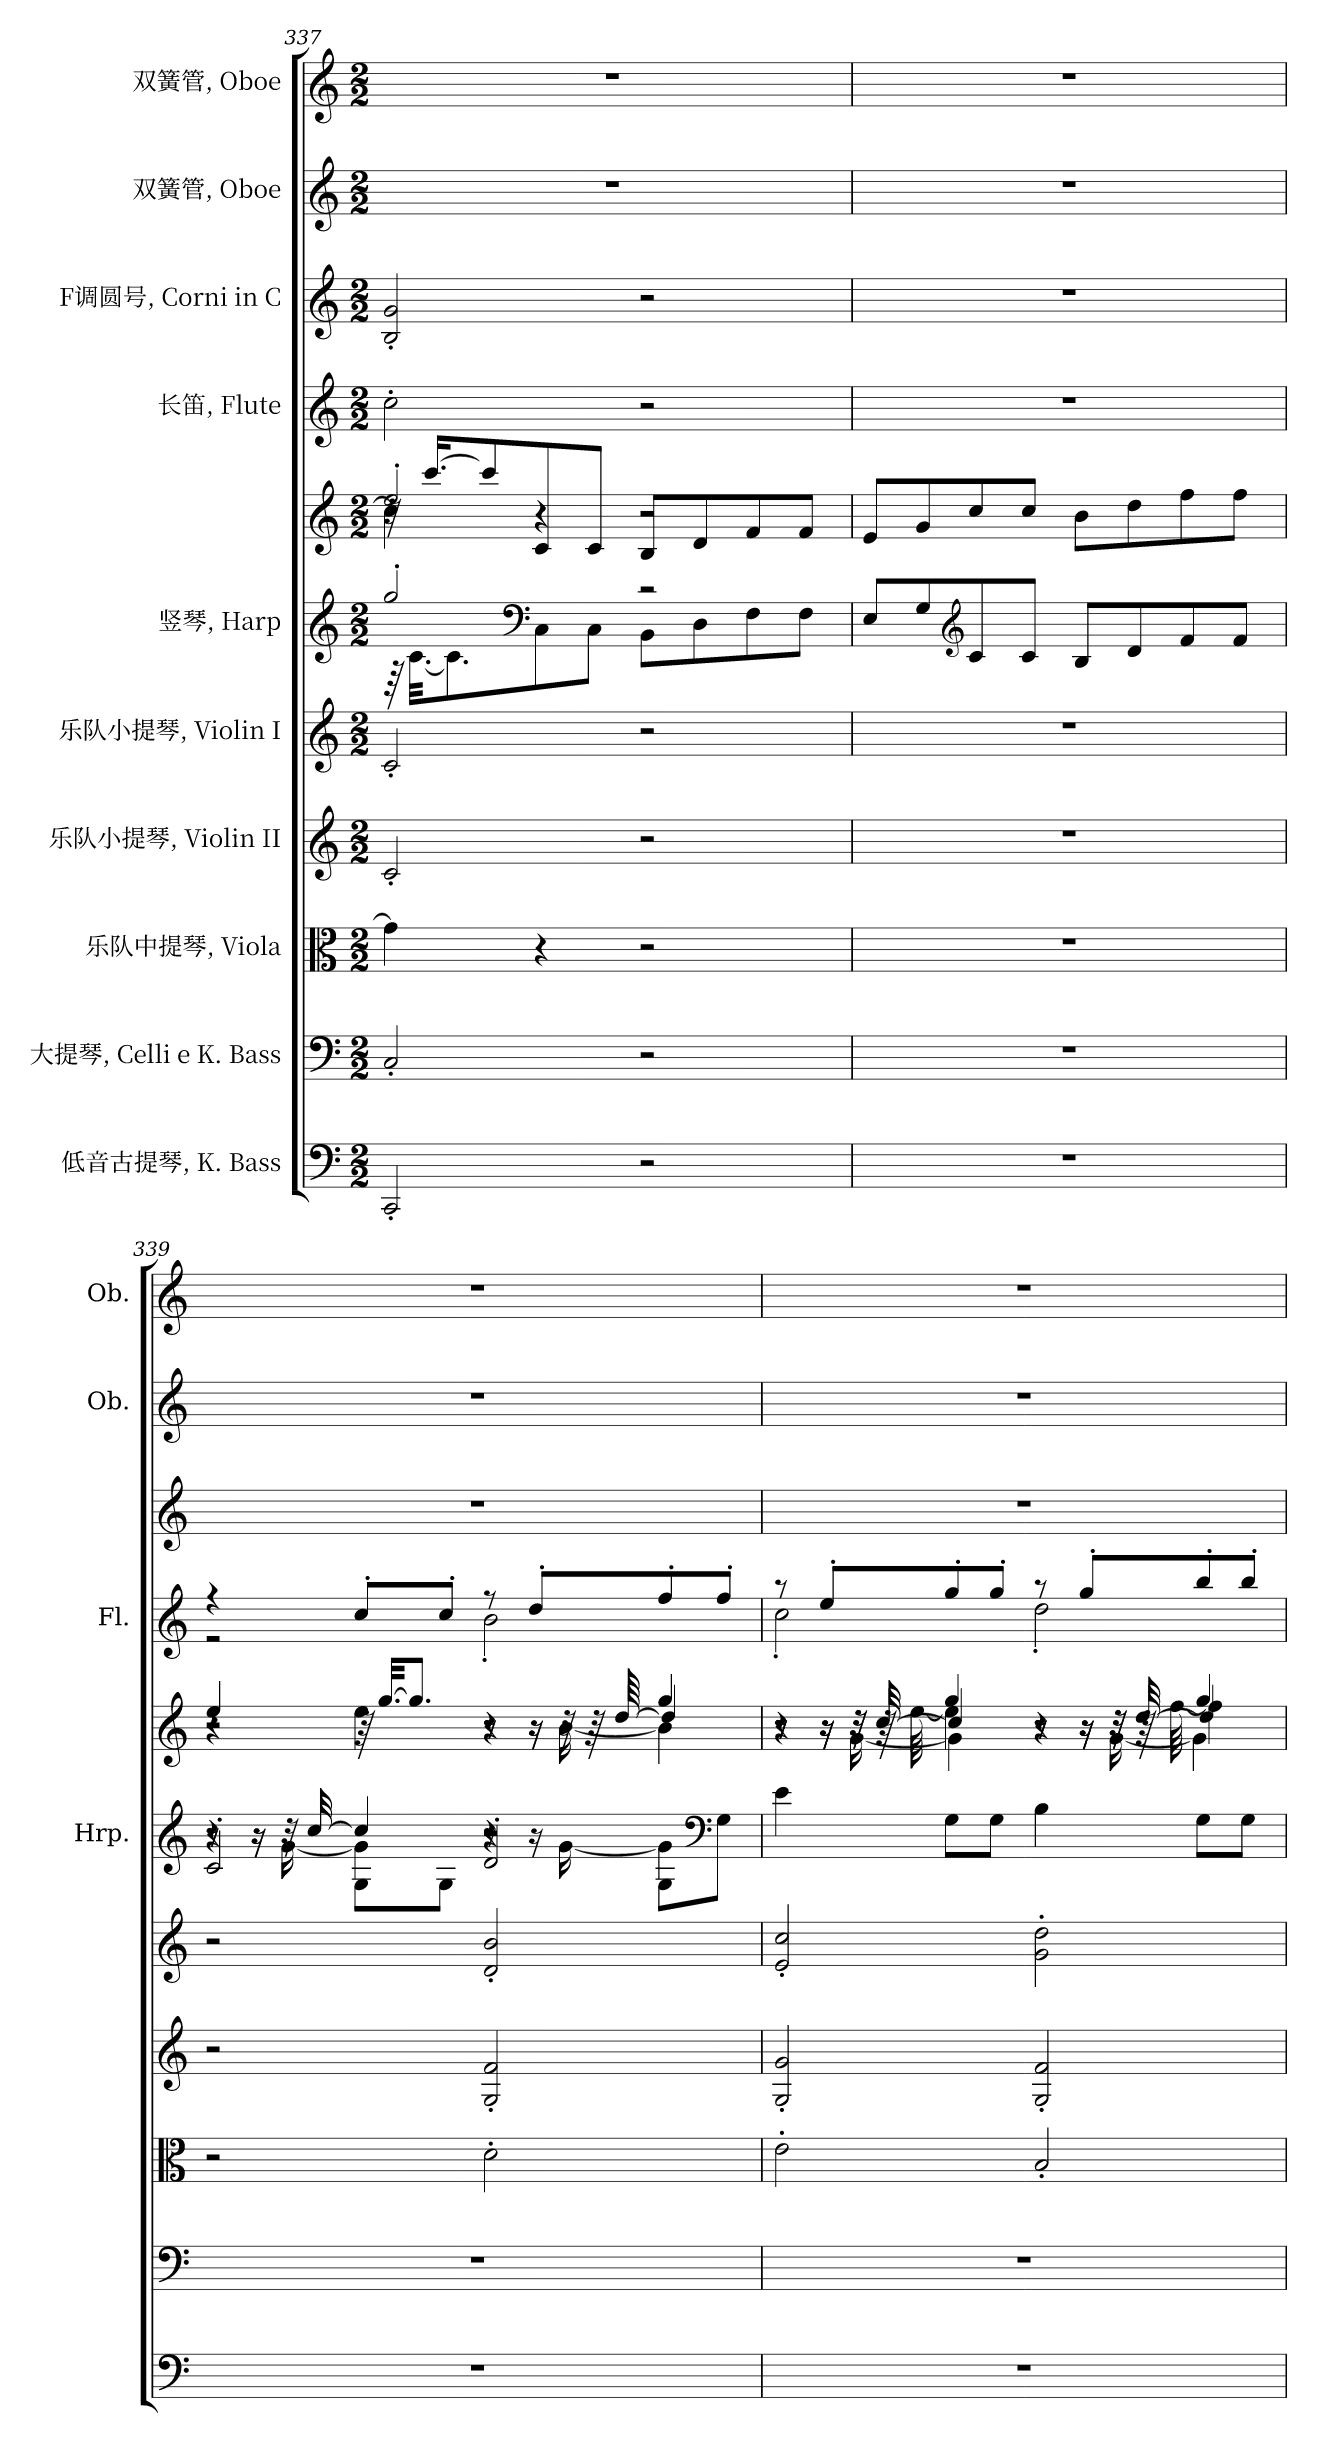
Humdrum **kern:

**kern	**kern	**kern	**kern	**kern	**kern	**kern	**kern	**kern	**kern	**kern
*part10	*part9	*part8	*part7	*part6	*part5	*part5	*part4	*part3	*part2	*part1
*staff11	*staff10	*staff9	*staff8	*staff7	*staff6	*staff5	*staff4	*staff3	*staff2	*staff1
*I"低音古提琴, K. Bass	*I"大提琴, Celli e K. Bass	*I"乐队中提琴, Viola	*I"乐队小提琴, Violin II	*I"乐队小提琴, Violin I	*I"竖琴, Harp	*	*I"长笛, Flute	*I"F调圆号, Corni in C	*I"双簧管, Oboe	*I"双簧管, Oboe
*	*	*	*	*	*I'Hrp.	*	*I'Fl.	*	*I'Ob.	*I'Ob.
!!LO:PB:g=z
*clefF4	*clefF4	*clefC3	*clefG2	*clefG2	*clefG2	*clefG2	*clefG2	*clefG2	*clefG2	*clefG2
*	*	*	*	*	*	*	*	*ITrd4c7	*	*
*k[]	*k[]	*k[]	*k[]	*k[]	*k[]	*k[]	*k[]	*k[b-]	*k[]	*k[]
*M2/2	*M2/2	*M2/2	*M2/2	*M2/2	*M2/2	*M2/2	*M2/2	*M2/2	*M2/2	*M2/2
=337	=337	=337	=337	=337	=337	=337	=337	=337	=337	=337
*	*	*	*	*	*^	*^	*	*	*	*
*	*	*	*	*	*	*	*	*^	*	*	*	*
2CC'/	2C'/	4g\]	2c'/	2c'/	2gg'/	64r	2ee'/	4cc\]	32r	2cc'\	2E/' 2c/'	1r	1r
.	.	.	.	.	.	[32.c\KKL	.	.	.	.	.	.	.
.	.	.	.	.	.	.	.	.	[16.ccc/KL	.	.	.	.
.	.	.	.	.	.	8.c\]	.	.	.	.	.	.	.
.	.	.	.	.	.	.	.	.	8ccc/]	.	.	.	.
*	*	*	*	*	*clefF4	*	*	*	*	*	*	*	*
.	.	4r	.	.	.	8C\	.	4r	8c/	.	.	.	.
.	.	.	.	.	.	8C\J	.	.	8c/J	.	.	.	.
2r	2r	2r	2r	2r	2r	8BB\L	2r	2r	8B/L	2r	2r	.	.
.	.	.	.	.	.	8D\	.	.	8d/	.	.	.	.
.	.	.	.	.	.	8F\	.	.	8f/	.	.	.	.
.	.	.	.	.	.	8F\J	.	.	8f/J	.	.	.	.
*	*	*	*	*	*v	*v	*	*	*	*	*	*	*
*	*	*	*	*	*	*v	*v	*v	*	*	*	*
=338	=338	=338	=338	=338	=338	=338	=338	=338	=338	=338
1r	1r	1r	1r	1r	8E/L	8e/L	1r	1r	1r	1r
.	.	.	.	.	8G/	8g/	.	.	.	.
*	*	*	*	*	*clefG2	*	*	*	*	*
.	.	.	.	.	8c/	8cc/	.	.	.	.
.	.	.	.	.	8c/J	8cc/J	.	.	.	.
.	.	.	.	.	8B/L	8b\L	.	.	.	.
.	.	.	.	.	8d/	8dd\	.	.	.	.
.	.	.	.	.	8f/	8ff\	.	.	.	.
.	.	.	.	.	8f/J	8ff\J	.	.	.	.
!!LO:PB:g=z
=339	=339	=339	=339	=339	=339	=339	=339	=339	=339	=339
*	*	*	*	*	*^	*^	*^	*	*	*
*	*	*	*	*	*	*^	*	*^	*	*	*	*	*
*	*	*	*	*	*	*	*^	*	*	*	*	*	*	*	*
1r	1r	2r	2r	2r	8r	8r	2c'/	4r	4ee/	4r	2r	4r	2r	1r	1r	1r
.	.	.	.	.	16r	16r	.	.	.	.	.	.	.	.	.	.
.	.	.	.	.	32r	[16g\	.	.	.	.	.	.	.	.	.	.
.	.	.	.	.	[32cc/	.	.	.	.	.	.	.	.	.	.	.
.	.	.	.	.	4cc/]	4g\]	.	8G\L	64r	4ee\	.	8cc'/L	.	.	.	.
.	.	.	.	.	.	.	.	.	[32.gg/KKL	.	.	.	.	.	.	.
.	.	.	.	.	.	.	.	.	8.gg/J]	.	.	.	.	.	.	.
.	.	.	.	.	.	.	.	8G\J	.	.	.	8cc'/J	.	.	.	.
.	.	2d'\	2G/' 2f/'	2d/' 2b/'	2r	8r	2d'/	4r	4r	8r	8r	8r	2b'\	.	.	.
.	.	.	.	.	.	16r	.	.	.	16r	16r	8dd'/L	.	.	.	.
.	.	.	.	.	.	[16g\	.	.	.	[16b\	32r	.	.	.	.	.
.	.	.	.	.	.	.	.	.	.	.	64r	.	.	.	.	.
.	.	.	.	.	.	.	.	.	.	.	[64dd/	.	.	.	.	.
.	.	.	.	.	.	4g\]	.	8G\L	4gg/	4b\]	4dd/]	8ff'/	.	.	.	.
*	*	*	*	*	*clefF4	*	*	*	*	*	*	*	*	*	*	*
.	.	.	.	.	.	.	.	8G\J	.	.	.	8ff'/J	.	.	.	.
*	*	*	*	*	*v	*v	*v	*v	*	*	*	*	*	*	*	*
=340	=340	=340	=340	=340	=340	=340	=340	=340	=340	=340	=340	=340	=340
*	*	*	*	*	*	*	*	*^	*	*	*	*	*
1r	1r	2e'\	2G/' 2g/'	2e/' 2cc/'	4e\	4r	8r	8r	8r	8r	2cc'\	1r	1r	1r
.	.	.	.	.	.	.	16r	16r	16r	8ee'/L	.	.	.	.
.	.	.	.	.	.	.	32r	32r	[16g\	.	.	.	.	.
.	.	.	.	.	.	.	64r	[32cc/	.	.	.	.	.	.
.	.	.	.	.	.	.	[64ee\	.	.	.	.	.	.	.
.	.	.	.	.	8G\L	4gg/	4ee\]	4cc/]	4g\]	8gg'/	.	.	.	.
.	.	.	.	.	8G\J	.	.	.	.	8gg'/J	.	.	.	.
.	.	2B'/	2G/' 2f/'	2g\' 2dd\'	4B\	4r	8r	8r	8r	8r	2dd'\	.	.	.
.	.	.	.	.	.	.	16r	16r	16r	8gg'/L	.	.	.	.
.	.	.	.	.	.	.	32r	32r	[16g\	.	.	.	.	.
.	.	.	.	.	.	.	64r	[32dd/	.	.	.	.	.	.
.	.	.	.	.	.	.	[64ff\	.	.	.	.	.	.	.
.	.	.	.	.	8G\L	4gg/	4ff\]	4dd/]	4g\]	8bb'/	.	.	.	.
.	.	.	.	.	8G\J	.	.	.	.	8bb'/J	.	.	.	.
*	*	*	*	*	*	*v	*v	*v	*v	*	*	*	*	*
*	*	*	*	*	*	*	*v	*v	*	*	*
=	=	=	=	=	=	=	=	=	=	=
*-	*-	*-	*-	*-	*-	*-	*-	*-	*-	*-
